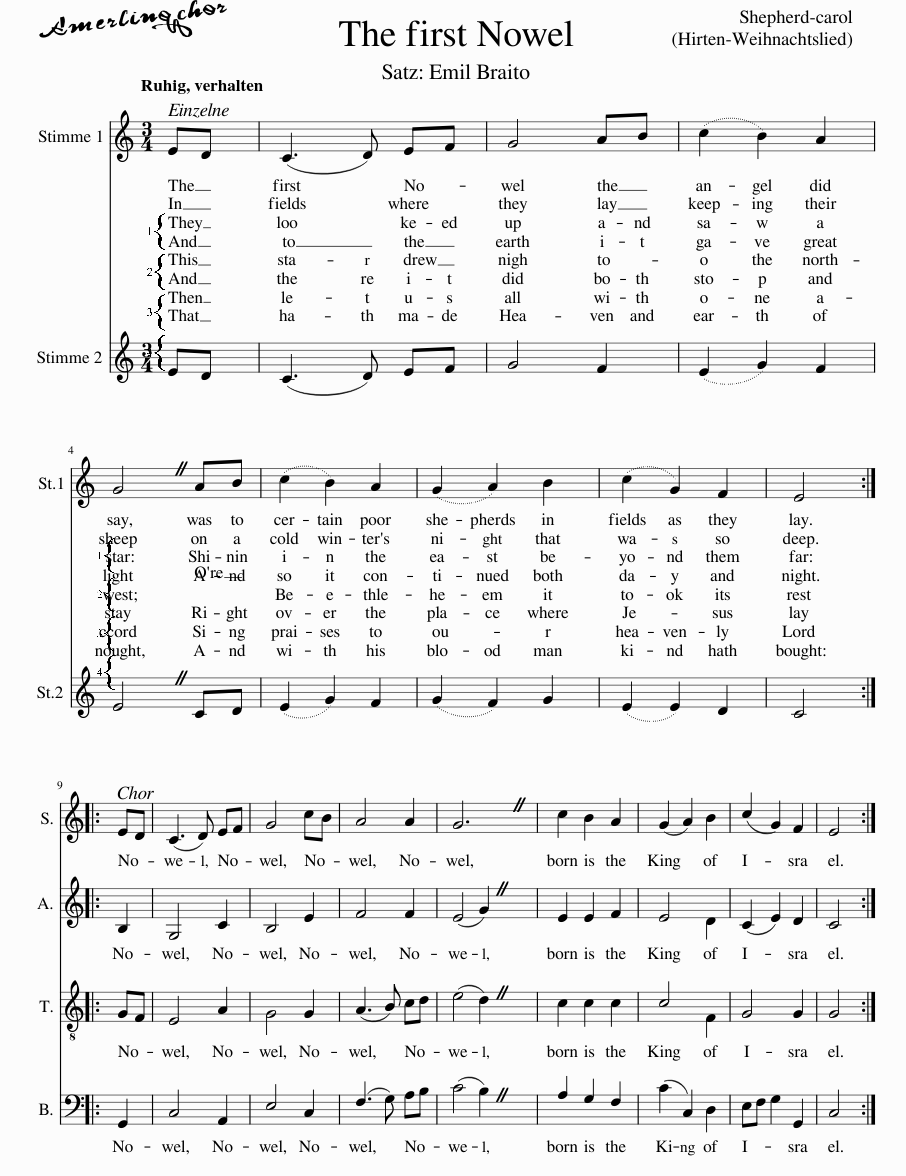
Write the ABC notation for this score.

X:1
%%score 1 2 3 4 5 6
L:1/8
Q:1/4=120
M:3/4
I:linebreak $
K:C
V:1 treble
V:2 treble
V:3 treble
V:4 treble
V:5 treble-8
V:6 bass
V:1
 ED | (C3 D) EF | G4 AB | (c2 B2) A2 |$ G4 AB | %5
 (c2 B2) A2 | (G2 A2) B2 | (c2 G2) F2 | E4 ::$ z2 | %10
 z6 | z6 | z6 | z6 | z6 | %15
 z6 | z6 | z4 :| %18
V:2
 ED | (C3 D) EF | G4 F2 | (E2 G2) F2 |$ E4 CD | %5
 (E2 G2) F2 | (G2 F2) G2 | (E2 E2) D2 | C4 ::$ z2 | %10
 z6 | z6 | z6 | z6 | z6 | %15
 z6 | z6 | z4 :| %18
V:3
 z2 | z6 | z6 | z6 |$ z6 | %5
 z6 | z6 | z6 | z4 ::$ ED | %10
 (C3 D) EF | G4 cB | A4 A2 | G6 | c2 B2 A2 | %15
 (G2 A2) B2 | (c2 G2) F2 | E4 :| %18
V:4
 z2 | z6 | z6 | z6 |$ z6 | %5
 z6 | z6 | z6 | z4 ::$ B,2 | %10
 G,4 C2 | B,4 E2 | F4 F2 | (E4 G2) | E2 E2 F2 | %15
 E4 D2 | (C2 E2) D2 | C4 :| %18
V:5
 z2 | z6 | z6 | z6 |$ z6 | %5
 z6 | z6 | z6 | z4 ::$ GF | %10
 E4 A2 | G4 G2 | (A3 B) cd | (e4 d2) | c2 c2 c2 | %15
 c4 F2 | G4 G2 | G4 :| %18
V:6
 z2 | z6 | z6 | z6 |$ z6 | %5
 z6 | z6 | z6 | z4 ::$ G,,2 | %10
 C,4 A,,2 | E,4 C,2 | (F,3 G,) A,B, | (C4 B,2) | A,2 G,2 F,2 | %15
 (C2 C,2) D,2 | E,F, G,2 G,,2 | C,4 :| %18
